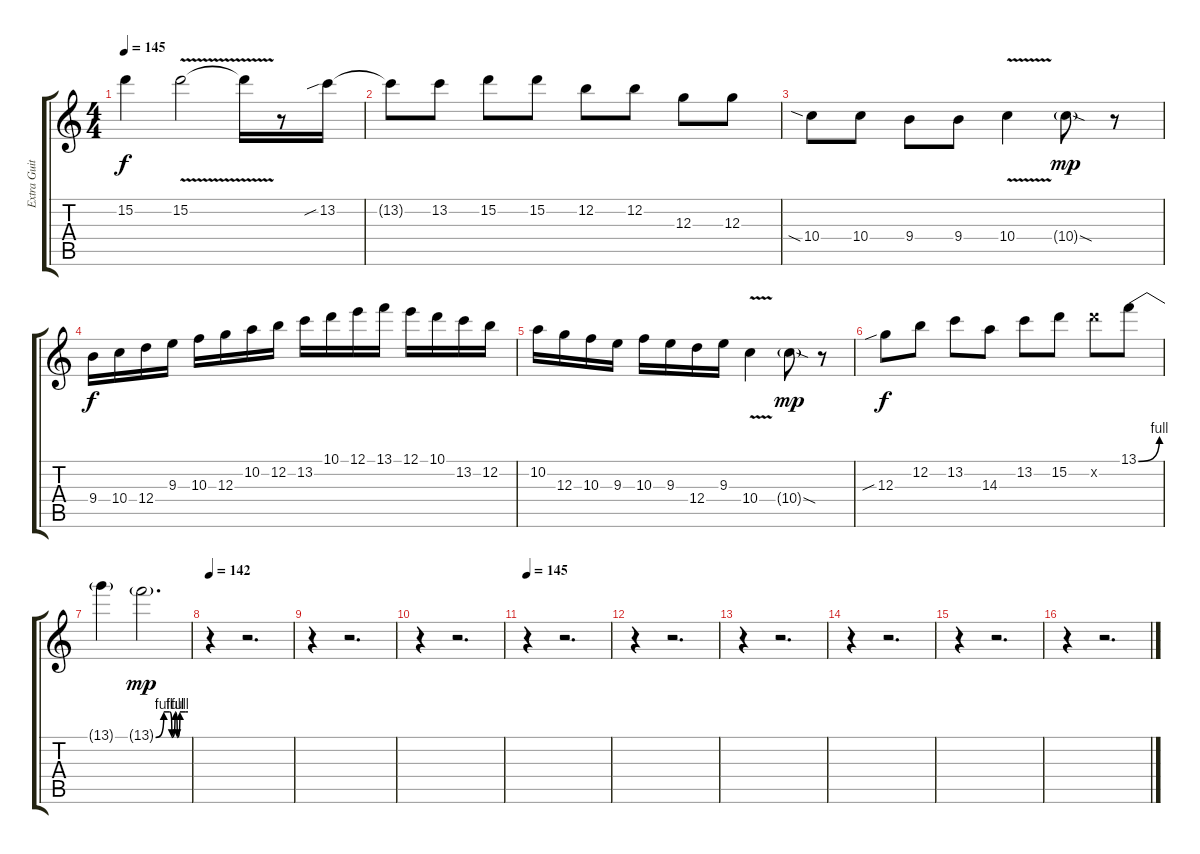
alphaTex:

\track ("Extra Guitar : Nakano Azusa" "Extra Guit") {instrument overdrivenguitar}
\staff {score tabs}
\tuning (E4 B3 G3 D3 A2 E2) {hide}
\ts (4 4)
\tempo 145
\clef g2
\ks c
15.2{t}.4{dy f} 15.2{v}.2 15.2{t}.16 r.8 13.2{sib}.16 |
13.2{t}.8 13.2.8 15.2.8 15.2.8 12.2.8 12.2.8 12.3.8 12.3.8 |
10.4{sia}.8 10.4.8 9.4.8 9.4.8 10.4{v}.4 10.4{sod g}.8{dy mp} r.8 |
9.4.16{dy f} 10.4.16 12.4.16 9.3.16 10.3.16 12.3.16 10.2.16 12.2.16 13.2.16 10.1.16 12.1.16 13.1.16 12.1.16 10.1.16 13.2.16 12.2.16 |
10.2.16 12.3.16 10.3.16 9.3.16 10.3.16 9.3.16 12.4.16 9.3.16 10.4{v}.4 10.4{sod g}.8{dy mp} r.8 |
12.3{sib}.8{dy f} 12.2.8 13.2.8 14.3.8 13.2.8 15.2.8 15.2{x}.8 13.1{be (bend 0 0 60 4)}.8 |
13.1{t}.4 13.1{be (custom 0 0 15 4 26 4 30 0 36 4 40 0 45 4 55 4 60 4) g}.2{d dy mp} |
\tempo 142
r.4 r.2{d} |
r.4 r.2{d} |
r.4 r.2{d} |
\tempo 145
r.4 r.2{d} |
r.4 r.2{d} |
r.4 r.2{d} |
r.4 r.2{d} |
r.4 r.2{d} |
r.4 r.2{d}
